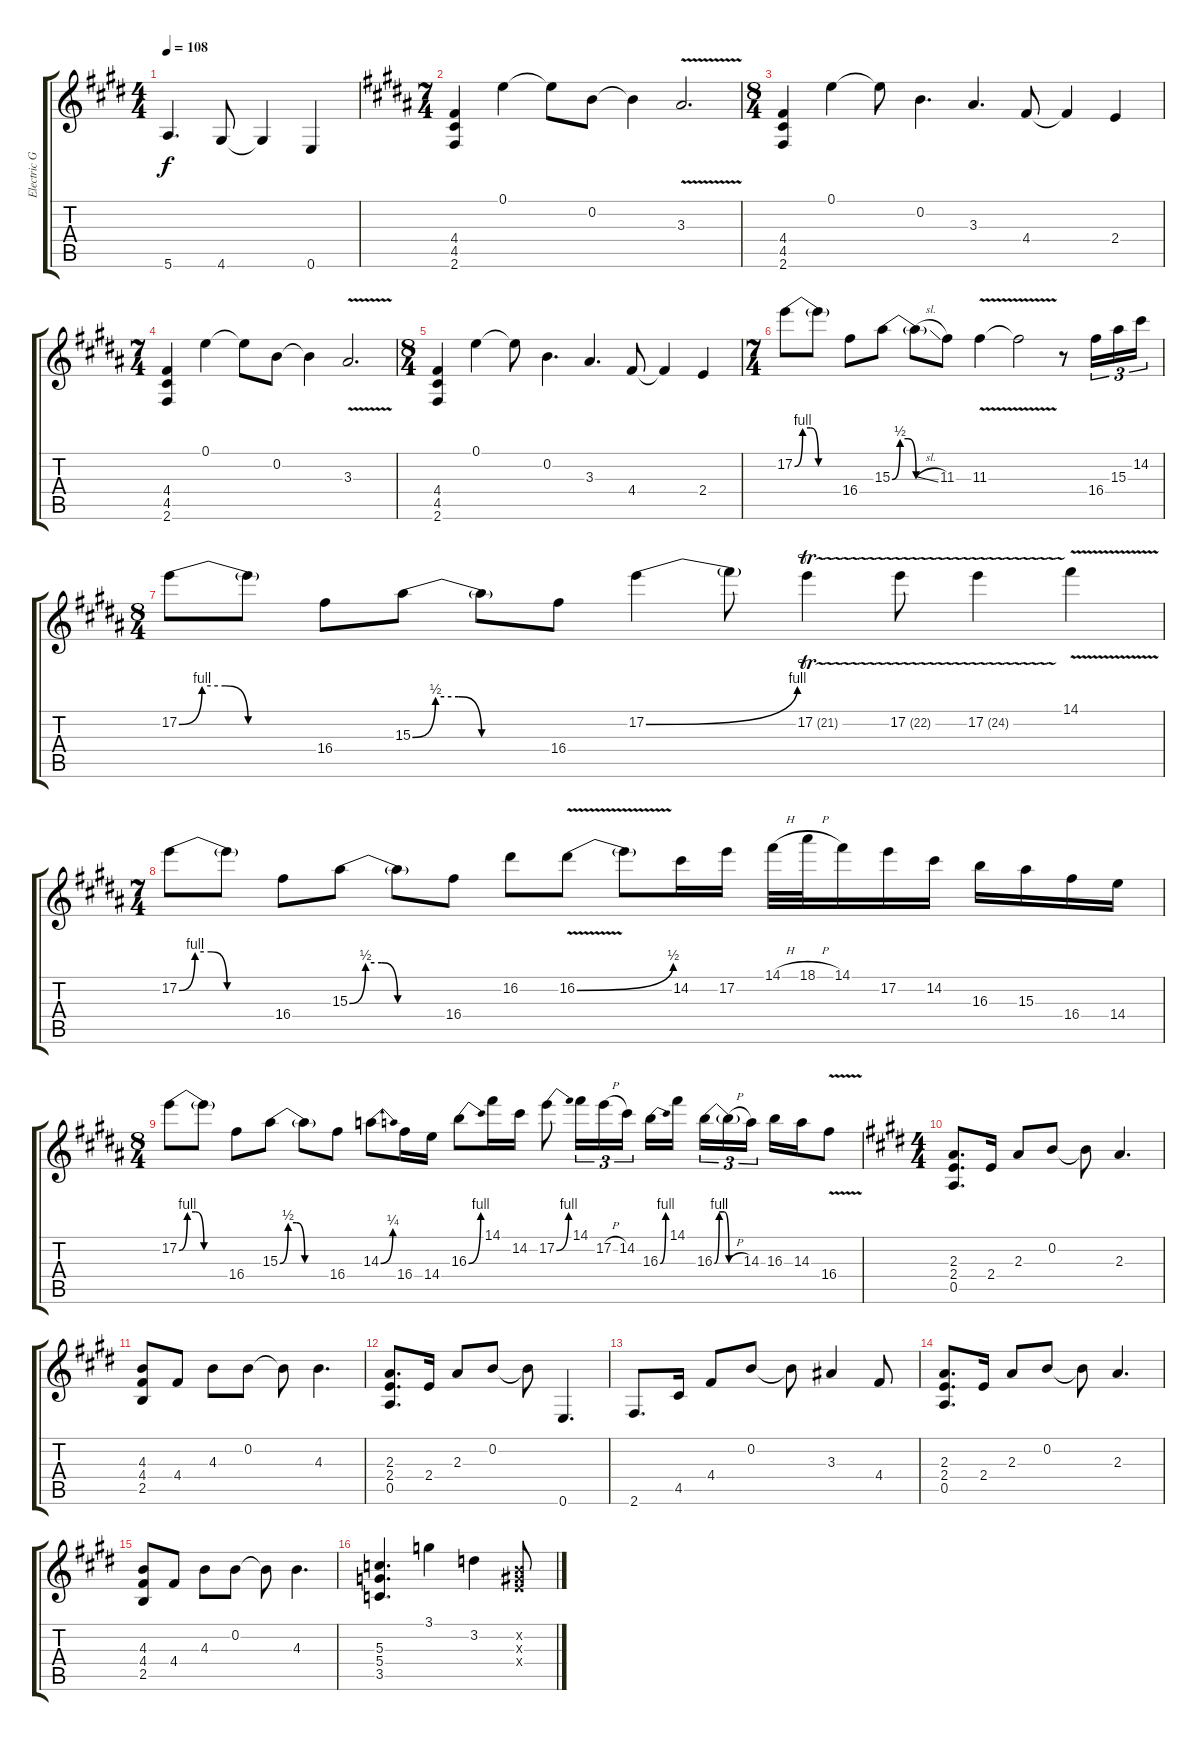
\track ("Electric Guitar I - John Petrucci" "Electric G") {instrument distortionguitar}
\staff {score tabs}
\tuning (E4 B3 G3 D3 A2 E2) {hide}
\ts (4 4)
\tempo 108
\clef g2
\ks e
5.6.4{d dy f} 4.6.8 4.6{t}.4 0.6.4 |
\ts (7 4)
\ks b
(4.4 4.5 2.6).4 0.1.4 0.1{t}.8 0.2.8 0.2{t}.4 3.3{v}.2{d} |
\ts (8 4)
(4.4 4.5 2.6).4 0.1.4 0.1{t}.8 0.2.4{d} 3.3.4{d} 4.4.8 4.4{t}.4 2.4.4 |
\ts (7 4)
(4.4 4.5 2.6).4 0.1.4 0.1{t}.8 0.2.8 0.2{t}.4 3.3{v}.2{d} |
\ts (8 4)
(4.4 4.5 2.6).4 0.1.4 0.1{t}.8 0.2.4{d} 3.3.4{d} 4.4.8 4.4{t}.4 2.4.4 |
\ts (7 4)
17.2{be (custom 0 0 10 4 20 4 30 0 60 0)}.8{instrument distortionguitar} 17.2{t}.8 16.4.8 15.3{be (custom 0 0 10 2 20 2 30 0 60 0)}.8 15.3{sl t}.8 11.3.8 11.3{v}.4 11.3{t}.2 r.8 16.4.16{tu (3 2)} 15.3.16{tu (3 2)} 14.2.16{tu (3 2)} |
\ts (8 4)
17.2{be (custom 0 0 10 4 20 4 30 0 60 0)}.8 17.2{t}.8 16.4.8 15.3{be (custom 0 0 10 2 20 2 30 0 60 0)}.8 15.3{t}.8 16.4.8 17.2{be (bend 0 0 60 4)}.4 17.2{t}.8 17.2{tr (21 64)}.4 17.2{tr (22 64)}.8 17.2{tr (24 64)}.4 14.1{v}.4 |
\ts (7 4)
17.2{be (custom 0 0 10 4 20 4 30 0 60 0)}.8 17.2{t}.8 16.4.8 15.3{be (custom 0 0 10 2 20 2 30 0 60 0)}.8 15.3{t}.8 16.4.8 16.2.8 16.2{be (bend 0 0 60 2) v}.8 16.2{t}.8 14.2.16 17.2.16 14.1{h}.32 18.1{h}.32 14.1.16 17.2.16 14.2.16 16.3.16 15.3.16 16.4.16 14.4.16 |
\ts (8 4)
17.2{be (custom 0 0 10 4 20 4 30 0 60 0)}.8 17.2{t}.8 16.4.8 15.3{be (custom 0 0 10 2 20 2 30 0 60 0)}.8 15.3{t}.8 16.4.8 14.3{be (bend 0 0 60 1)}.8 16.4.16 14.4.16 16.3{be (bend 0 0 60 4)}.8 14.1.16 14.2.16 17.2{be (bend 0 0 60 4)}.8 14.1.16{tu (3 2)} 17.2{h}.16{tu (3 2)} 14.2.16{tu (3 2)} 16.3{be (bend 0 0 60 4)}.16 14.1.16{beam splitsecondary} 16.3{be (custom 0 0 10 4 20 4 30 0 60 0)}.16{tu (3 2)} 16.3{h t}.16{tu (3 2)} 14.3.16{tu (3 2)} 16.3.16 14.3.16 16.4{v}.8 |
\ts (4 4)
\ks e
(2.3 2.4 0.5).8{d} 2.4.16 2.3.8 0.2.8 0.2{t}.8 2.3.4{d} |
(4.3 4.4 2.5).8 4.4.8 4.3.8 0.2.8 0.2{t}.8 4.3.4{d} |
(2.3 2.4 0.5).8{d} 2.4.16 2.3.8 0.2.8 0.2{t}.8 0.6.4{d} |
2.6.8{d} 4.5.16 4.4.8 0.2.8 0.2{t}.8 3.3.4 4.4.8 |
(2.3 2.4 0.5).8{d} 2.4.16 2.3.8 0.2.8 0.2{t}.8 2.3.4{d} |
(4.3 4.4 2.5).8 4.4.8 4.3.8 0.2.8 0.2{t}.8 4.3.4{d} |
(5.3 5.4 3.5).4{d} 3.1.4 3.2.4 (0.2{x} 1.3{x} 2.4{x}).8
